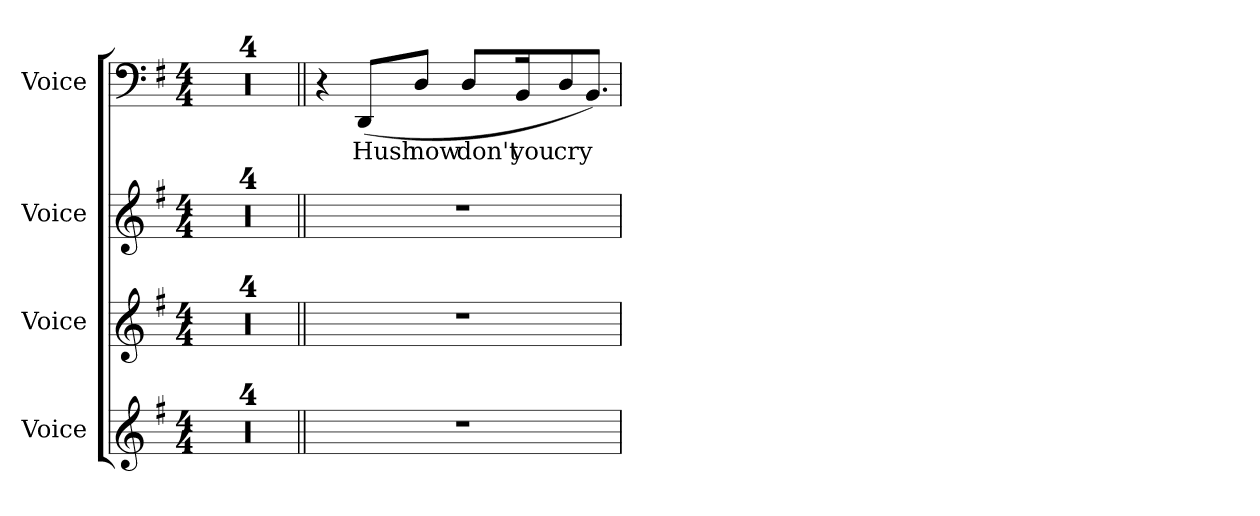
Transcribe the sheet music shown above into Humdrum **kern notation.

**kern	**kern	**kern	**kern	**text
*part4	*part3	*part2	*part1	*part1
*staff4	*staff3	*staff2	*staff1	*staff1
*I"Voice	*I"Voice	*I"Voice	*I"Voice	*
*I'Voice	*I'Voice	*I'Voice	*I'Voice	*
!!LO:PB:g=z
*clefG2	*clefG2	*clefG2	*clefF4	*
*k[f#]	*k[f#]	*k[f#]	*k[f#]	*
*G:	*G:	*G:	*G:	*
*M4/4	*M4/4	*M4/4	*M4/4	*
=1	=1	=1	=1	=1
1r	1r	1r	1r	.
=2	=2	=2	=2	=2
1r	1r	1r	1r	.
=3	=3	=3	=3	=3
1r	1r	1r	1r	.
=4	=4	=4	=4	=4
1r	1r	1r	1r	.
=5||	=5||	=5||	=5||	=5||
1r	1r	1r	4r	.
!	!	!	!	!LO:LY:b:color=#000000
.	.	.	(8DDi/L	Hush
!	!	!	!	!LO:LY:b:color=#000000
.	.	.	8Di/J	now
!	!	!	!	!LO:LY:b:color=#000000
.	.	.	8Di/L	don't
!	!	!	!	!LO:LY:b:color=#000000
.	.	.	16BBi/k	you
!	!	!	!	!LO:LY:b:color=#000000
.	.	.	8Di/	cry
.	.	.	8.BBi/J)	.
=	=	=	=	=
*-	*-	*-	*-	*-
